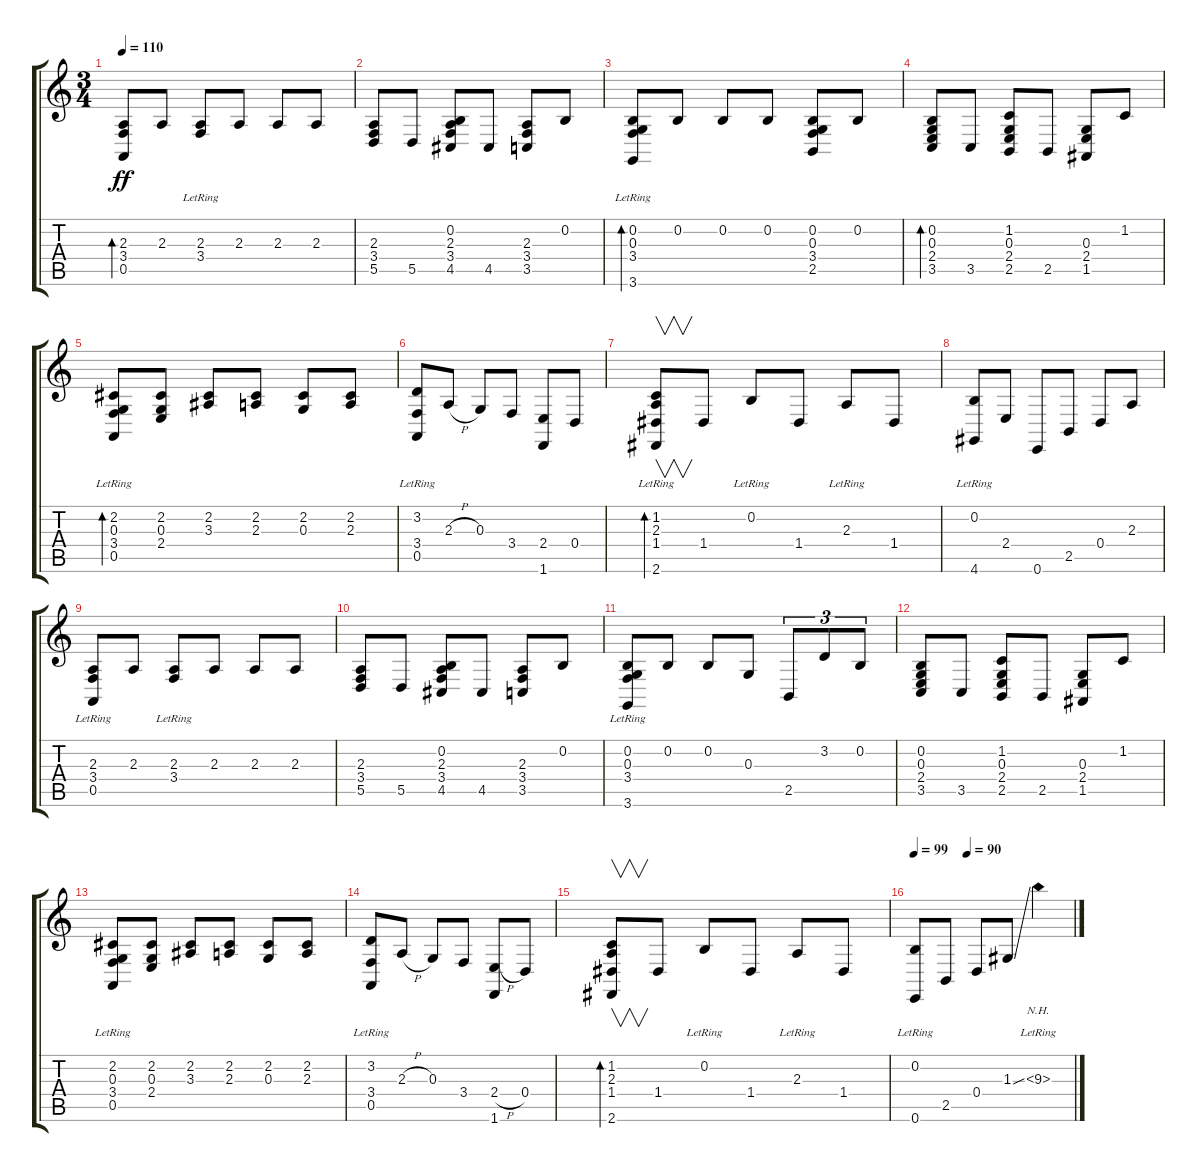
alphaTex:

\track "" {instrument stringensemble1}
\staff {score tabs}
\tuning (E4 B3 G3 D3 A2 E2) {hide}
\ts (3 4)
\tempo 110
\clef g2
\ks c
(2.3 3.4 0.5).8{bd 240 dy ff} 2.3.8 (2.3 3.4{lr}).8 2.3.8 2.3.8 2.3.8 |
(2.3 3.4 5.5).8 5.5.8 (0.2 2.3 3.4 4.5).8 4.5.8 (2.3 3.4 3.5).8 0.2.8 |
(0.2 0.3{lr} 3.4{lr} 3.6{lr}).8{bd 240} 0.2.8 0.2.8 0.2.8 (0.2 0.3 3.4 2.5).8 0.2.8 |
(0.2 0.3 2.4 3.5).8{bd 240} 3.5.8 (1.2 0.3 2.4 2.5).8 2.5.8 (0.3 2.4 1.5).8 1.2.8 |
(2.2 0.3 3.4 0.5{lr}).8{bd 240} (2.2 0.3 2.4).8 (2.2 3.3).8 (2.2 2.3).8 (2.2 0.3).8 (2.2 2.3).8 |
(3.2{lr} 3.4 0.5{lr}).8 2.3{h}.8 0.3.8 3.4.8 (2.4 1.6).8 0.4.8 |
(1.2 2.3{lr} 1.4 2.6{lr}).8{v bd 240} 1.4.8 0.2{lr}.8 1.4.8 2.3{lr}.8 1.4.8 |
(0.2{lr} 4.6).8 2.4.8 0.6.8 2.5.8 0.4.8 2.3.8 |
(2.3 3.4 0.5{lr}).8 2.3.8 (2.3 3.4{lr}).8 2.3.8 2.3.8 2.3.8 |
(2.3 3.4 5.5).8 5.5.8 (0.2 2.3 3.4 4.5).8 4.5.8 (2.3 3.4 3.5).8 0.2.8 |
(0.2 0.3 3.4{lr} 3.6{lr}).8 0.2.8 0.2.8 0.3.8 2.5.8{tu (3 2)} 3.2.8{tu (3 2)} 0.2.8{tu (3 2)} |
(0.2 0.3 2.4 3.5).8 3.5.8 (1.2 0.3 2.4 2.5).8 2.5.8 (0.3 2.4 1.5).8 1.2.8 |
(2.2 0.3 3.4 0.5{lr}).8 (2.2 0.3 2.4).8 (2.2 3.3).8 (2.2 2.3).8 (2.2 0.3).8 (2.2 2.3).8 |
(3.2{lr} 3.4 0.5{lr}).8 2.3{h}.8 0.3.8 3.4.8 (2.4{h} 1.6).8 0.4.8 |
(1.2 2.3 1.4 2.6).8{v bd 240} 1.4.8 0.2{lr}.8 1.4.8 2.3{lr}.8 1.4.8 |
\tempo 99
\tempo (90 0.3333333333333333)
(0.2{lr} 0.6).8 2.5.8 0.4.8 1.3{ss}.8 9.3{nh lr}.4
